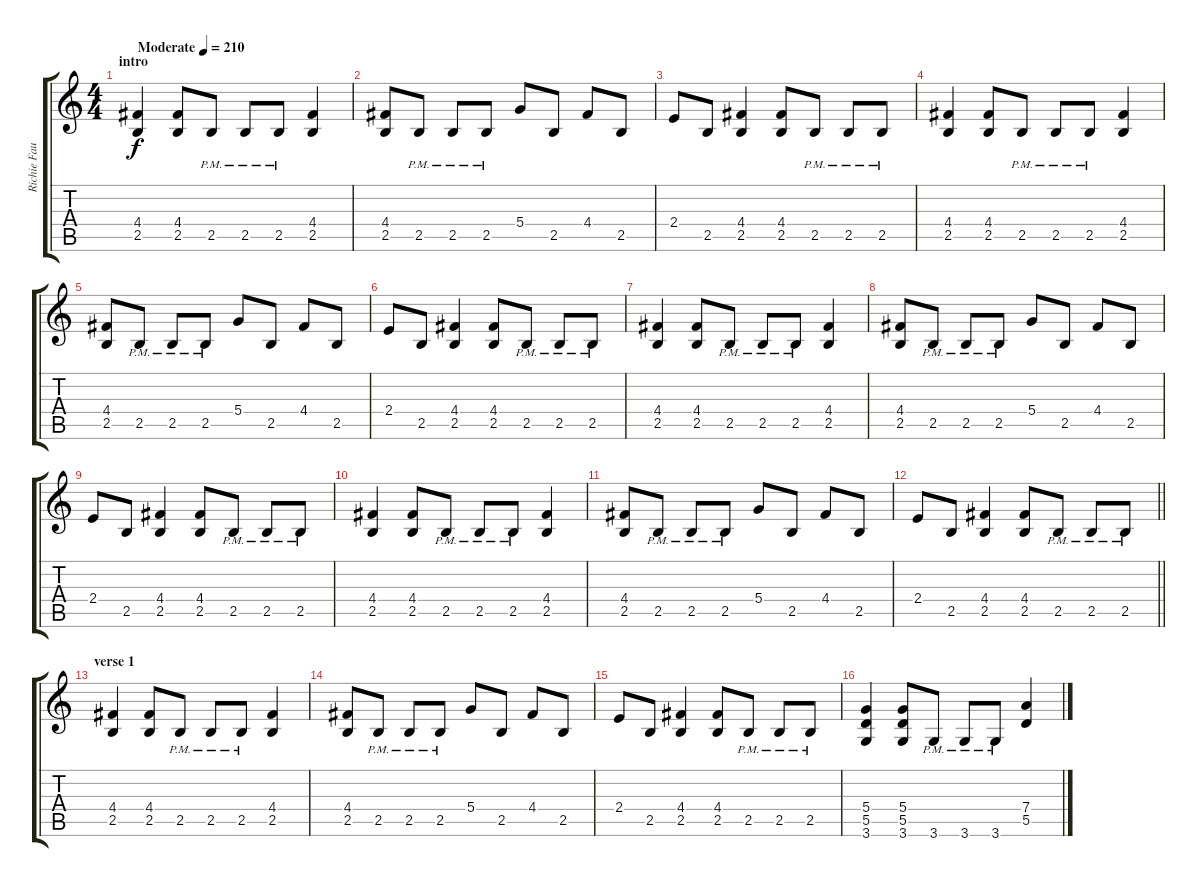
\track ("Richie Faulkner" "Richie Fau") {instrument distortionguitar}
\staff {score tabs}
\tuning (E4 B3 G3 D3 A2 E2) {hide}
\ts (4 4)
\section ("" "intro")
\tempo (210 "Moderate")
\clef g2
\ks c
(4.4 2.5).4{dy f instrument distortionguitar} (4.4 2.5).8 2.5{pm}.8 2.5{pm}.8 2.5{pm}.8 (4.4 2.5).4 |
(4.4 2.5).8 2.5{pm}.8 2.5{pm}.8 2.5{pm}.8 5.4.8 2.5.8 4.4.8 2.5.8 |
2.4.8 2.5.8 (4.4 2.5).4 (4.4 2.5).8 2.5{pm}.8 2.5{pm}.8 2.5{pm}.8 |
(4.4 2.5).4 (4.4 2.5).8 2.5{pm}.8 2.5{pm}.8 2.5{pm}.8 (4.4 2.5).4 |
(4.4 2.5).8 2.5{pm}.8 2.5{pm}.8 2.5{pm}.8 5.4.8 2.5.8 4.4.8 2.5.8 |
2.4.8 2.5.8 (4.4 2.5).4 (4.4 2.5).8 2.5{pm}.8 2.5{pm}.8 2.5{pm}.8 |
(4.4 2.5).4 (4.4 2.5).8 2.5{pm}.8 2.5{pm}.8 2.5{pm}.8 (4.4 2.5).4 |
(4.4 2.5).8 2.5{pm}.8 2.5{pm}.8 2.5{pm}.8 5.4.8 2.5.8 4.4.8 2.5.8 |
2.4.8 2.5.8 (4.4 2.5).4 (4.4 2.5).8 2.5{pm}.8 2.5{pm}.8 2.5{pm}.8 |
(4.4 2.5).4 (4.4 2.5).8 2.5{pm}.8 2.5{pm}.8 2.5{pm}.8 (4.4 2.5).4 |
(4.4 2.5).8 2.5{pm}.8 2.5{pm}.8 2.5{pm}.8 5.4.8 2.5.8 4.4.8 2.5.8 |
\barLineRight lightlight
2.4.8 2.5.8 (4.4 2.5).4 (4.4 2.5).8 2.5{pm}.8 2.5{pm}.8 2.5{pm}.8 |
\section ("" "verse 1")
(4.4 2.5).4 (4.4 2.5).8 2.5{pm}.8 2.5{pm}.8 2.5{pm}.8 (4.4 2.5).4 |
(4.4 2.5).8 2.5{pm}.8 2.5{pm}.8 2.5{pm}.8 5.4.8 2.5.8 4.4.8 2.5.8 |
2.4.8 2.5.8 (4.4 2.5).4 (4.4 2.5).8 2.5{pm}.8 2.5{pm}.8 2.5{pm}.8 |
(5.4 5.5 3.6).4 (5.4 5.5 3.6).8 3.6{pm}.8 3.6{pm}.8 3.6{pm}.8 (7.4 5.5).4
